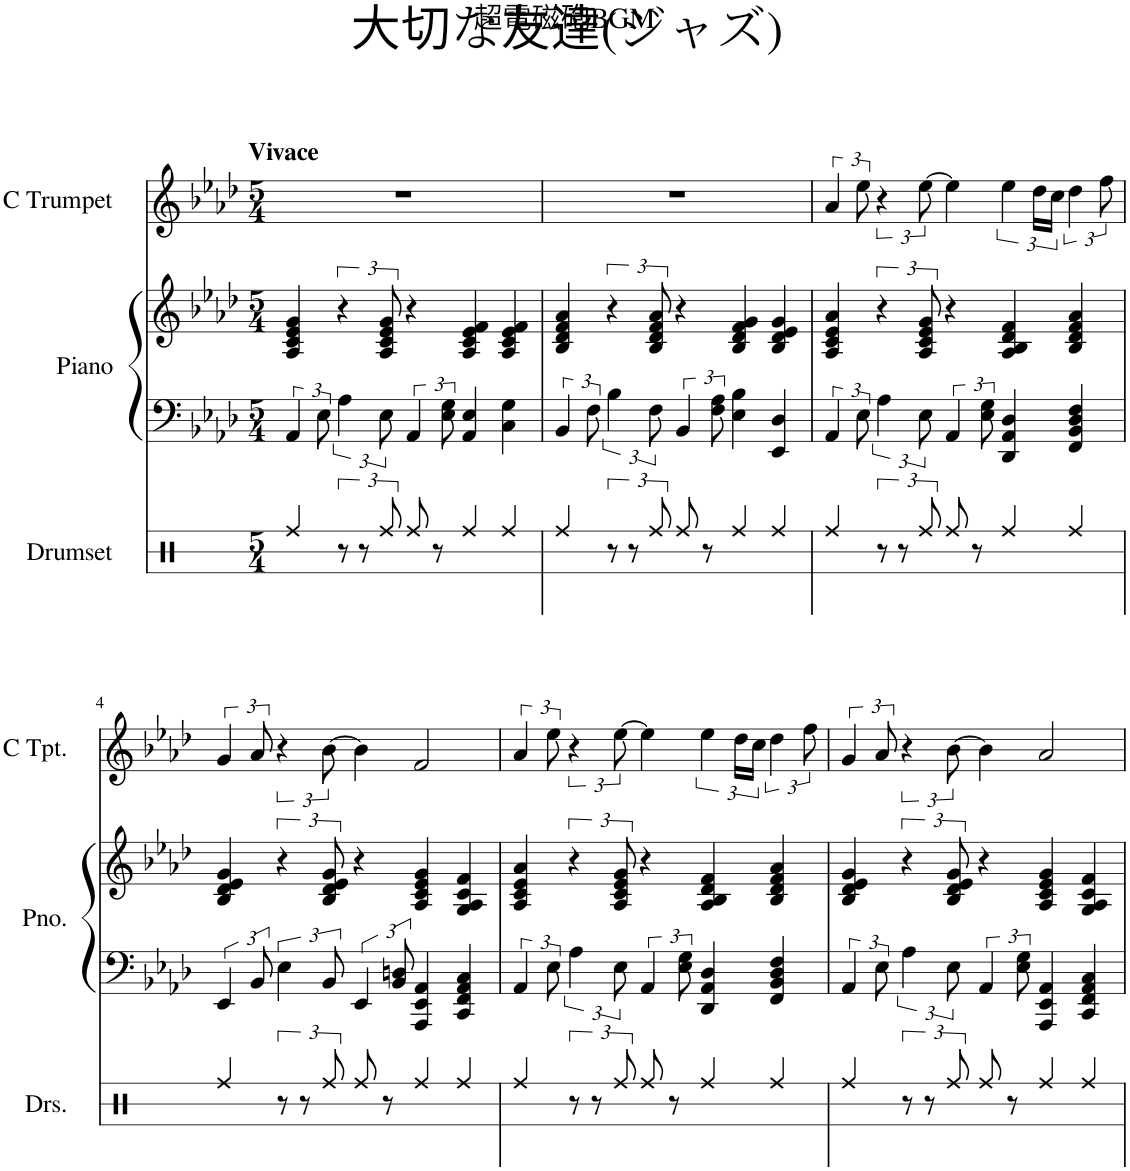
**kern	**kern	**kern	**kern
*part3	*part2	*part2	*part1
*staff4	*staff3	*staff2	*staff1
*I"Drumset	*I"Piano	*	*I"C Trumpet
*I'Drs.	*I'Pno.	*	*I'C Tpt.
*stria3	*	*	*
*clefX	*clefF4	*clefG2	*clefG2
*k[]	*k[b-e-a-d-]	*k[b-e-a-d-]	*k[b-e-a-d-]
*M5/4	*M5/4	*M5/4	*M5/4
=1	=1	=1	=1
!	!	!	!LO:TX:a:B:t=Vivace
4Rdd/	6AA-/	4A-/ 4c/ 4e-/ 4g/	4%5r
.	12E-\	.	.
12r	6A-\	6r	.
12r	.	.	.
12Rdd/	12E-\	12A-/ 12c/ 12e-/ 12g/	.
8Rdd/	6AA-/	4r	.
8r	.	.	.
.	12E-\ 12G\	.	.
4Rdd/	4AA-/ 4E-/	4A-/ 4c/ 4e-/ 4f/	.
4Rdd/	4C\ 4G\	4A-/ 4c/ 4e-/ 4f/	.
=2	=2	=2	=2
4Rdd/	6BB-/	4B-/ 4d-/ 4f/ 4a-/	4%5r
.	12F\	.	.
12r	6B-\	6r	.
12r	.	.	.
12Rdd/	12F\	12B-/ 12d-/ 12f/ 12a-/	.
8Rdd/	6BB-/	4r	.
8r	.	.	.
.	12F\ 12A-\	.	.
4Rdd/	4E-\ 4B-\	4B-/ 4d-/ 4f/ 4g/	.
4Rdd/	4EE-/ 4D-/	4B-/ 4d-/ 4e-/ 4g/	.
=3	=3	=3	=3
4Rdd/	6AA-/	4A-/ 4c/ 4e-/ 4a-/	6a-/
.	12E-\	.	12ee-\
12r	6A-\	6r	6r
12r	.	.	.
12Rdd/	12E-\	12A-/ 12c/ 12e-/ 12g/	[12ee-\
8Rdd/	6AA-/	4r	4ee-\]
8r	.	.	.
.	12E-\ 12G\	.	.
4Rdd/	4DD-/ 4AA-/ 4D-/	4A-/ 4B-/ 4d-/ 4f/	6ee-\
.	.	.	24dd-\LL
.	.	.	24cc\JJ
4Rdd/	4FF/ 4BB-/ 4D-/ 4F/	4B-/ 4d-/ 4f/ 4a-/	6dd-\
.	.	.	12ff\
!!LO:LB:g=z
=4	=4	=4	=4
4Rdd/	6EE-/	4B-/ 4d-/ 4e-/ 4g/	6g/
.	12BB-/	.	12a-/
12r	6E-\	6r	6r
12r	.	.	.
12Rdd/	12BB-/	12B-/ 12d-/ 12e-/ 12g/	[12b-\
8Rdd/	6EE-/	4r	4b-\]
8r	.	.	.
.	12BB-/ 12Dn/	.	.
4Rdd/	4AAA-/ 4EE-/ 4AA-/	4A-/ 4c/ 4e-/ 4g/	2f/
4Rdd/	4CC/ 4FF/ 4AA-/ 4C/	4G/ 4A-/ 4c/ 4f/	.
=5	=5	=5	=5
4Rdd/	6AA-/	4A-/ 4c/ 4e-/ 4a-/	6a-/
.	12E-\	.	12ee-\
12r	6A-\	6r	6r
12r	.	.	.
12Rdd/	12E-\	12A-/ 12c/ 12e-/ 12g/	[12ee-\
8Rdd/	6AA-/	4r	4ee-\]
8r	.	.	.
.	12E-\ 12G\	.	.
4Rdd/	4DD-/ 4AA-/ 4D-/	4A-/ 4B-/ 4d-/ 4f/	6ee-\
.	.	.	24dd-\LL
.	.	.	24cc\JJ
4Rdd/	4FF/ 4BB-/ 4D-/ 4F/	4B-/ 4d-/ 4f/ 4a-/	6dd-\
.	.	.	12ff\
=6	=6	=6	=6
4Rdd/	6AA-/	4B-/ 4d-/ 4e-/ 4g/	6g/
.	12E-\	.	12a-/
12r	6A-\	6r	6r
12r	.	.	.
12Rdd/	12E-\	12B-/ 12d-/ 12e-/ 12g/	[12b-\
8Rdd/	6AA-/	4r	4b-\]
8r	.	.	.
.	12E-\ 12G\	.	.
4Rdd/	4AAA-/ 4EE-/ 4AA-/	4A-/ 4c/ 4e-/ 4g/	2a-/
4Rdd/	4CC/ 4FF/ 4AA-/ 4C/	4G/ 4A-/ 4c/ 4f/	.
=	=	=	=
*-	*-	*-	*-
